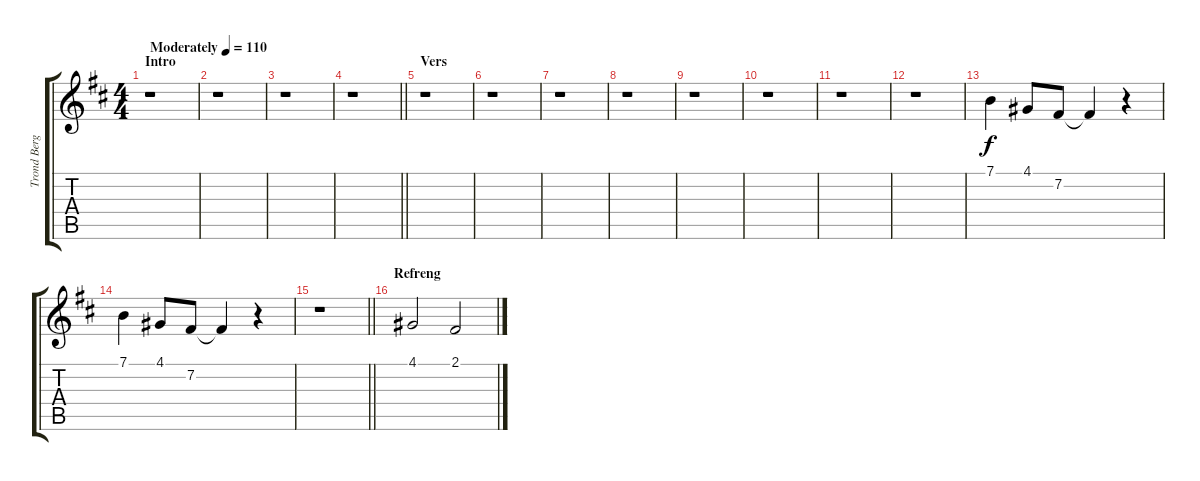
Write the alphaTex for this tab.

\track ("Trond Berg - Bakgrunnsvokal" "Trond Berg") {instrument flute}
\staff {score tabs}
\tuning (E4 B3 G3 D3 A2 E2) {hide}
\ts (4 4)
\section ("" "Intro")
\tempo (110 "Moderately")
\clef g2
\ks d
r.1{dy f instrument flute} |
r.1 |
r.1 |
\barLineRight lightlight
r.1 |
\section ("" "Vers")
r.1 |
r.1 |
r.1 |
r.1 |
r.1 |
r.1 |
r.1 |
r.1 |
7.1.4 4.1.8 7.2.8 7.2{t}.4 r.4 |
7.1.4 4.1.8 7.2.8 7.2{t}.4 r.4 |
\barLineRight lightlight
r.1 |
\section ("" "Refreng")
4.1.2 2.1.2
